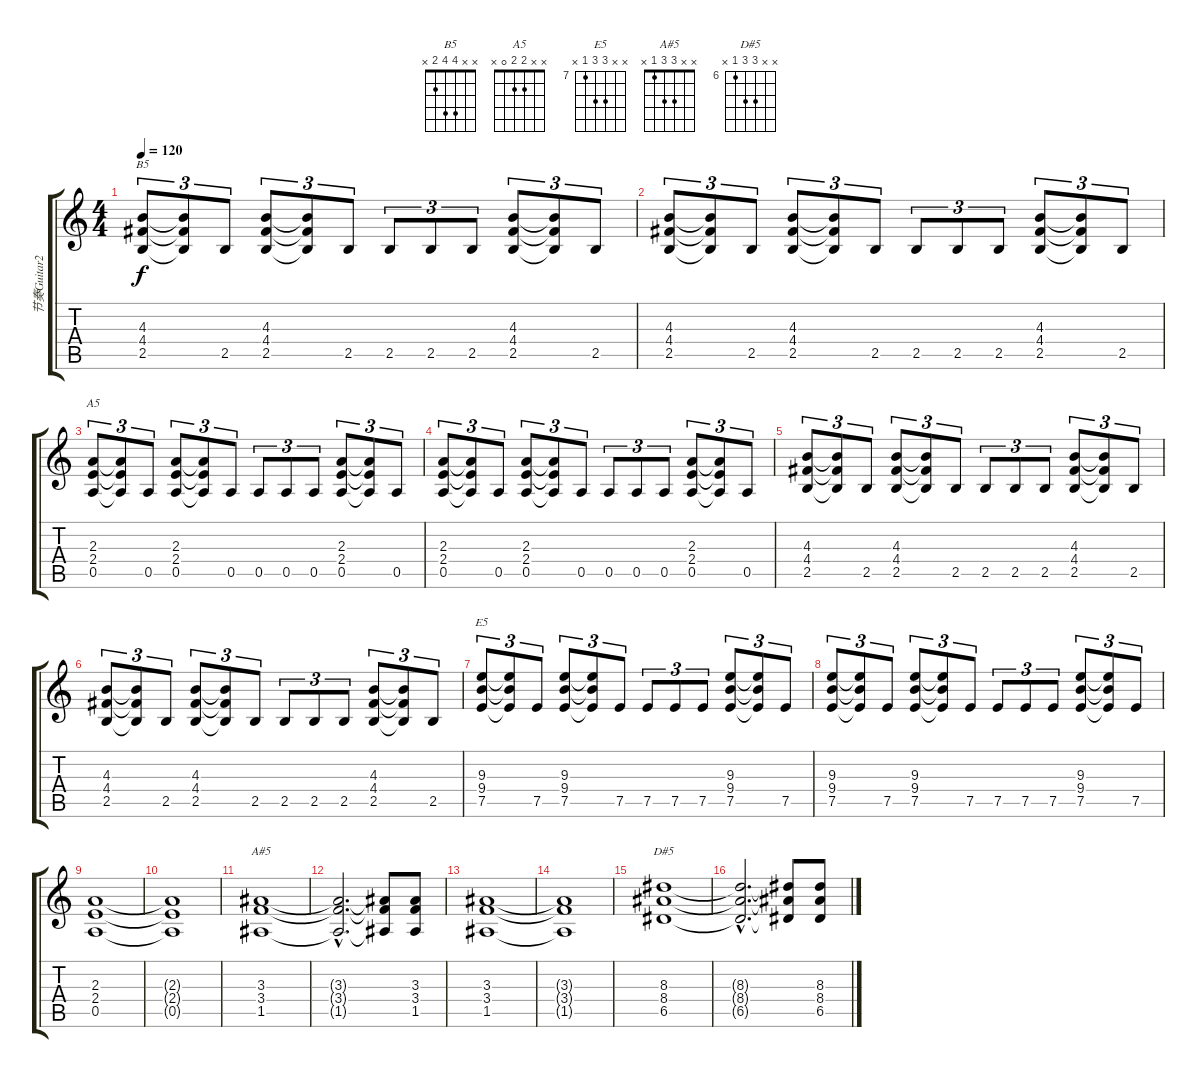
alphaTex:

\track ("节奏Guitar2" "节奏Guitar2") {instrument distortionguitar}
\staff {score tabs}
\tuning (E4 B3 G3 D3 A2 E2) {hide}
\chord ("B5" x x 4 4 2 x)
\chord ("A5" x x 2 2 0 x)
\chord ("E5" x x 9 9 7 x) {firstfret 7}
\chord ("A#5" x x 3 3 1 x)
\chord ("D#5" x x 8 8 6 x) {firstfret 6}
\ts (4 4)
\tempo 120
\clef g2
\ks c
(4.3 4.4 2.5).8{tu (3 2) ch "B5" dy f} (4.3{t} 4.4{t} 2.5{t}).8{tu (3 2)} 2.5.8{tu (3 2)} (4.3 4.4 2.5).8{tu (3 2)} (4.3{t} 4.4{t} 2.5{t}).8{tu (3 2)} 2.5.8{tu (3 2)} 2.5.8{tu (3 2)} 2.5.8{tu (3 2)} 2.5.8{tu (3 2)} (4.3 4.4 2.5).8{tu (3 2)} (4.3{t} 4.4{t} 2.5{t}).8{tu (3 2)} 2.5.8{tu (3 2)} |
(4.3 4.4 2.5).8{tu (3 2)} (4.3{t} 4.4{t} 2.5{t}).8{tu (3 2)} 2.5.8{tu (3 2)} (4.3 4.4 2.5).8{tu (3 2)} (4.3{t} 4.4{t} 2.5{t}).8{tu (3 2)} 2.5.8{tu (3 2)} 2.5.8{tu (3 2)} 2.5.8{tu (3 2)} 2.5.8{tu (3 2)} (4.3 4.4 2.5).8{tu (3 2)} (4.3{t} 4.4{t} 2.5{t}).8{tu (3 2)} 2.5.8{tu (3 2)} |
(2.3 2.4 0.5).8{tu (3 2) ch "A5"} (2.3{t} 2.4{t} 0.5{t}).8{tu (3 2)} 0.5.8{tu (3 2)} (2.3 2.4 0.5).8{tu (3 2)} (2.3{t} 2.4{t} 0.5{t}).8{tu (3 2)} 0.5.8{tu (3 2)} 0.5.8{tu (3 2)} 0.5.8{tu (3 2)} 0.5.8{tu (3 2)} (2.3 2.4 0.5).8{tu (3 2)} (2.3{t} 2.4{t} 0.5{t}).8{tu (3 2)} 0.5.8{tu (3 2)} |
(2.3 2.4 0.5).8{tu (3 2)} (2.3{t} 2.4{t} 0.5{t}).8{tu (3 2)} 0.5.8{tu (3 2)} (2.3 2.4 0.5).8{tu (3 2)} (2.3{t} 2.4{t} 0.5{t}).8{tu (3 2)} 0.5.8{tu (3 2)} 0.5.8{tu (3 2)} 0.5.8{tu (3 2)} 0.5.8{tu (3 2)} (2.3 2.4 0.5).8{tu (3 2)} (2.3{t} 2.4{t} 0.5{t}).8{tu (3 2)} 0.5.8{tu (3 2)} |
(4.3 4.4 2.5).8{tu (3 2)} (4.3{t} 4.4{t} 2.5{t}).8{tu (3 2)} 2.5.8{tu (3 2)} (4.3 4.4 2.5).8{tu (3 2)} (4.3{t} 4.4{t} 2.5{t}).8{tu (3 2)} 2.5.8{tu (3 2)} 2.5.8{tu (3 2)} 2.5.8{tu (3 2)} 2.5.8{tu (3 2)} (4.3 4.4 2.5).8{tu (3 2)} (4.3{t} 4.4{t} 2.5{t}).8{tu (3 2)} 2.5.8{tu (3 2)} |
(4.3 4.4 2.5).8{tu (3 2)} (4.3{t} 4.4{t} 2.5{t}).8{tu (3 2)} 2.5.8{tu (3 2)} (4.3 4.4 2.5).8{tu (3 2)} (4.3{t} 4.4{t} 2.5{t}).8{tu (3 2)} 2.5.8{tu (3 2)} 2.5.8{tu (3 2)} 2.5.8{tu (3 2)} 2.5.8{tu (3 2)} (4.3 4.4 2.5).8{tu (3 2)} (4.3{t} 4.4{t} 2.5{t}).8{tu (3 2)} 2.5.8{tu (3 2)} |
(9.3 9.4 7.5).8{tu (3 2) ch "E5"} (9.3{t} 9.4{t} 7.5{t}).8{tu (3 2)} 7.5.8{tu (3 2)} (9.3 9.4 7.5).8{tu (3 2)} (9.3{t} 9.4{t} 7.5{t}).8{tu (3 2)} 7.5.8{tu (3 2)} 7.5.8{tu (3 2)} 7.5.8{tu (3 2)} 7.5.8{tu (3 2)} (9.3 9.4 7.5).8{tu (3 2)} (9.3{t} 9.4{t} 7.5{t}).8{tu (3 2)} 7.5.8{tu (3 2)} |
(9.3 9.4 7.5).8{tu (3 2)} (9.3{t} 9.4{t} 7.5{t}).8{tu (3 2)} 7.5.8{tu (3 2)} (9.3 9.4 7.5).8{tu (3 2)} (9.3{t} 9.4{t} 7.5{t}).8{tu (3 2)} 7.5.8{tu (3 2)} 7.5.8{tu (3 2)} 7.5.8{tu (3 2)} 7.5.8{tu (3 2)} (9.3 9.4 7.5).8{tu (3 2)} (9.3{t} 9.4{t} 7.5{t}).8{tu (3 2)} 7.5.8{tu (3 2)} |
(2.3 2.4 0.5).1 |
(2.3{t} 2.4{t} 0.5{t}).1 |
(3.3 3.4 1.5).1{ch "A#5"} |
(3.3{hac t} 3.4{hac t} 1.5{hac t}).2{d} (3.3{t} 3.4{t} 1.5{t}).8 (3.3 3.4 1.5).8 |
(3.3 3.4 1.5).1 |
(3.3{t} 3.4{t} 1.5{t}).1 |
(8.3 8.4 6.5).1{ch "D#5"} |
(8.3{hac t} 8.4{hac t} 6.5{hac t}).2{d} (8.3{t} 8.4{t} 6.5{t}).8 (8.3 8.4 6.5).8
